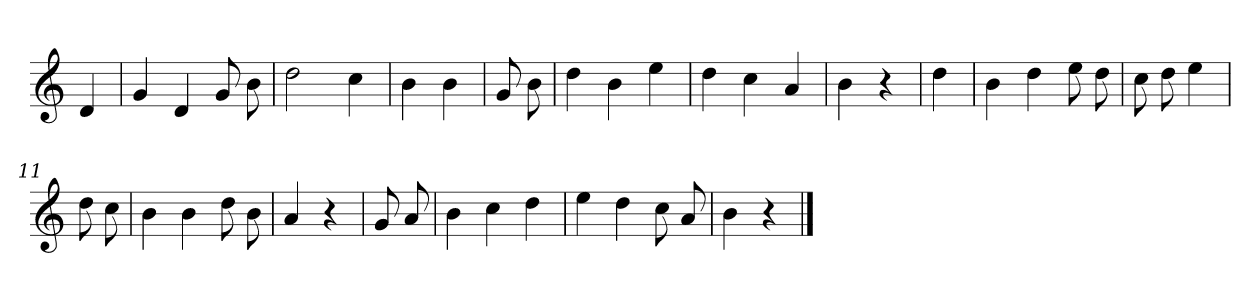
**kern
*part1
*staff1
*clefG2
*k[]
=
4d
=1
4g
4d
8g
8b
=2
2dd
4cc
=3
4b
4b
=4
8g
8b
=5
4dd
4b
4ee
=6
4dd
4cc
4a
=7
4b
4r
=8
4dd
=9
4b
4dd
8ee
8dd
=10
8cc
8dd
4ee
=11
8dd
8cc
=12
4b
4b
8dd
8b
=13
4a
4r
=14
8g
8a
=15
4b
4cc
4dd
=16
4ee
4dd
8cc
8a
=17
4b
4r
==
*-
